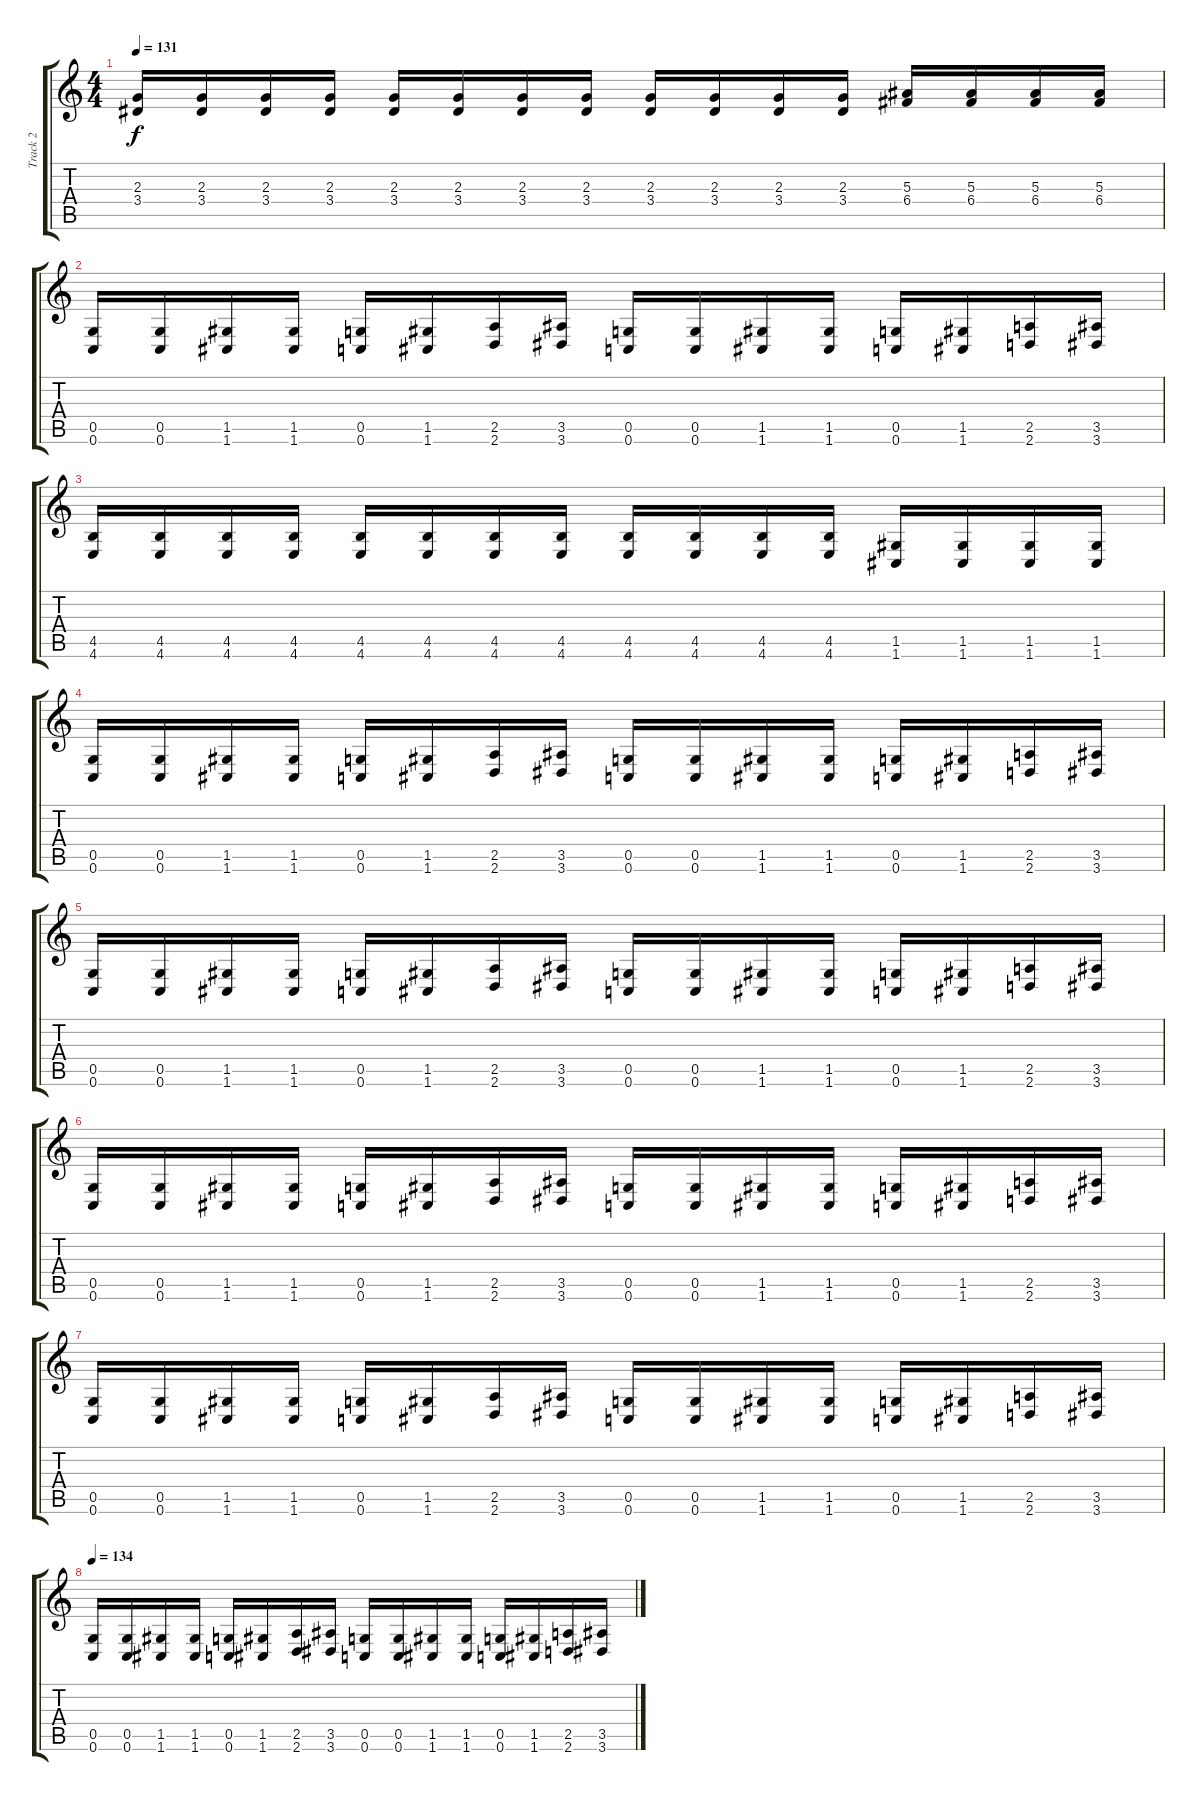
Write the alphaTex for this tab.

\track ("Track 2" "Track 2") {instrument distortionguitar}
\staff {score tabs}
\tuning (D4 A3 F3 C3 G2 C2) {hide}
\ts (4 4)
\tempo 131
\clef g2
\ks c
(2.3 3.4).16{dy f} (2.3 3.4).16 (2.3 3.4).16 (2.3 3.4).16 (2.3 3.4).16 (2.3 3.4).16 (2.3 3.4).16 (2.3 3.4).16 (2.3 3.4).16 (2.3 3.4).16 (2.3 3.4).16 (2.3 3.4).16 (5.3 6.4).16 (5.3 6.4).16 (5.3 6.4).16 (5.3 6.4).16 |
(0.5 0.6).16 (0.5 0.6).16 (1.5 1.6).16 (1.5 1.6).16 (0.5 0.6).16 (1.5 1.6).16 (2.5 2.6).16 (3.5 3.6).16 (0.5 0.6).16 (0.5 0.6).16 (1.5 1.6).16 (1.5 1.6).16 (0.5 0.6).16 (1.5 1.6).16 (2.5 2.6).16 (3.5 3.6).16 |
(4.5 4.6).16 (4.5 4.6).16 (4.5 4.6).16 (4.5 4.6).16 (4.5 4.6).16 (4.5 4.6).16 (4.5 4.6).16 (4.5 4.6).16 (4.5 4.6).16 (4.5 4.6).16 (4.5 4.6).16 (4.5 4.6).16 (1.5 1.6).16 (1.5 1.6).16 (1.5 1.6).16 (1.5 1.6).16 |
(0.5 0.6).16 (0.5 0.6).16 (1.5 1.6).16 (1.5 1.6).16 (0.5 0.6).16 (1.5 1.6).16 (2.5 2.6).16 (3.5 3.6).16 (0.5 0.6).16 (0.5 0.6).16 (1.5 1.6).16 (1.5 1.6).16 (0.5 0.6).16 (1.5 1.6).16 (2.5 2.6).16 (3.5 3.6).16 |
(0.5 0.6).16 (0.5 0.6).16 (1.5 1.6).16 (1.5 1.6).16 (0.5 0.6).16 (1.5 1.6).16 (2.5 2.6).16 (3.5 3.6).16 (0.5 0.6).16 (0.5 0.6).16 (1.5 1.6).16 (1.5 1.6).16 (0.5 0.6).16 (1.5 1.6).16 (2.5 2.6).16 (3.5 3.6).16 |
(0.5 0.6).16 (0.5 0.6).16 (1.5 1.6).16 (1.5 1.6).16 (0.5 0.6).16 (1.5 1.6).16 (2.5 2.6).16 (3.5 3.6).16 (0.5 0.6).16 (0.5 0.6).16 (1.5 1.6).16 (1.5 1.6).16 (0.5 0.6).16 (1.5 1.6).16 (2.5 2.6).16 (3.5 3.6).16 |
(0.5 0.6).16 (0.5 0.6).16 (1.5 1.6).16 (1.5 1.6).16 (0.5 0.6).16 (1.5 1.6).16 (2.5 2.6).16 (3.5 3.6).16 (0.5 0.6).16 (0.5 0.6).16 (1.5 1.6).16 (1.5 1.6).16 (0.5 0.6).16 (1.5 1.6).16 (2.5 2.6).16 (3.5 3.6).16 |
\tempo 134
(0.5 0.6).16 (0.5 0.6).16 (1.5 1.6).16 (1.5 1.6).16 (0.5 0.6).16 (1.5 1.6).16 (2.5 2.6).16 (3.5 3.6).16 (0.5 0.6).16 (0.5 0.6).16 (1.5 1.6).16 (1.5 1.6).16 (0.5 0.6).16 (1.5 1.6).16 (2.5 2.6).16 (3.5 3.6).16
